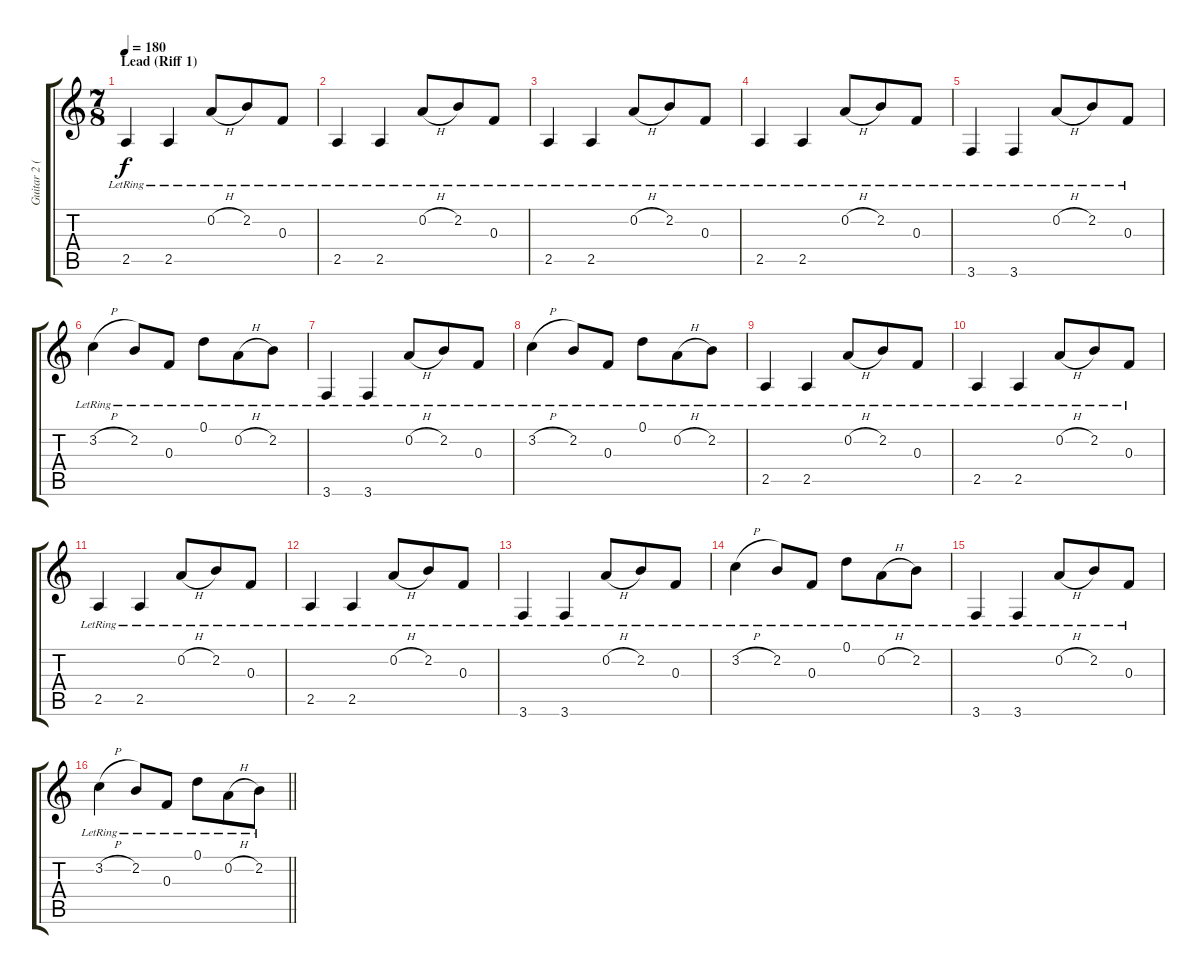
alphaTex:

\track ("Guitar 2 (Right)" "Guitar 2 (") {instrument acousticguitarsteel}
\staff {score tabs}
\tuning (D4 A3 F3 C3 G2 D2) {hide}
\ts (7 8)
\section ("" "Lead (Riff 1)")
\tempo 180
\clef g2
\ks c
2.5{lr}.4{dy f} 2.5{lr}.4 0.2{h lr}.8 2.2{lr}.8 0.3{lr}.8 |
2.5{lr}.4 2.5{lr}.4 0.2{h lr}.8 2.2{lr}.8 0.3{lr}.8 |
2.5{lr}.4 2.5{lr}.4 0.2{h lr}.8 2.2{lr}.8 0.3{lr}.8 |
2.5{lr}.4 2.5{lr}.4 0.2{h lr}.8 2.2{lr}.8 0.3{lr}.8 |
3.6{lr}.4 3.6{lr}.4 0.2{h lr}.8 2.2{lr}.8 0.3{lr}.8 |
3.2{h lr}.4 2.2{lr}.8 0.3{lr}.8 0.1{lr}.8 0.2{h lr}.8 2.2{lr}.8 |
3.6{lr}.4 3.6{lr}.4 0.2{h lr}.8 2.2{lr}.8 0.3{lr}.8 |
3.2{h lr}.4 2.2{lr}.8 0.3{lr}.8 0.1{lr}.8 0.2{h lr}.8 2.2{lr}.8 |
2.5{lr}.4 2.5{lr}.4 0.2{h lr}.8 2.2{lr}.8 0.3{lr}.8 |
2.5{lr}.4 2.5{lr}.4 0.2{h lr}.8 2.2{lr}.8 0.3{lr}.8 |
2.5{lr}.4 2.5{lr}.4 0.2{h lr}.8 2.2{lr}.8 0.3{lr}.8 |
2.5{lr}.4 2.5{lr}.4 0.2{h lr}.8 2.2{lr}.8 0.3{lr}.8 |
3.6{lr}.4 3.6{lr}.4 0.2{h lr}.8 2.2{lr}.8 0.3{lr}.8 |
3.2{h lr}.4 2.2{lr}.8 0.3{lr}.8 0.1{lr}.8 0.2{h lr}.8 2.2{lr}.8 |
3.6{lr}.4 3.6{lr}.4 0.2{h lr}.8 2.2{lr}.8 0.3{lr}.8 |
\barLineRight lightlight
3.2{h lr}.4 2.2{lr}.8 0.3{lr}.8 0.1{lr}.8 0.2{h lr}.8 2.2{lr}.8
